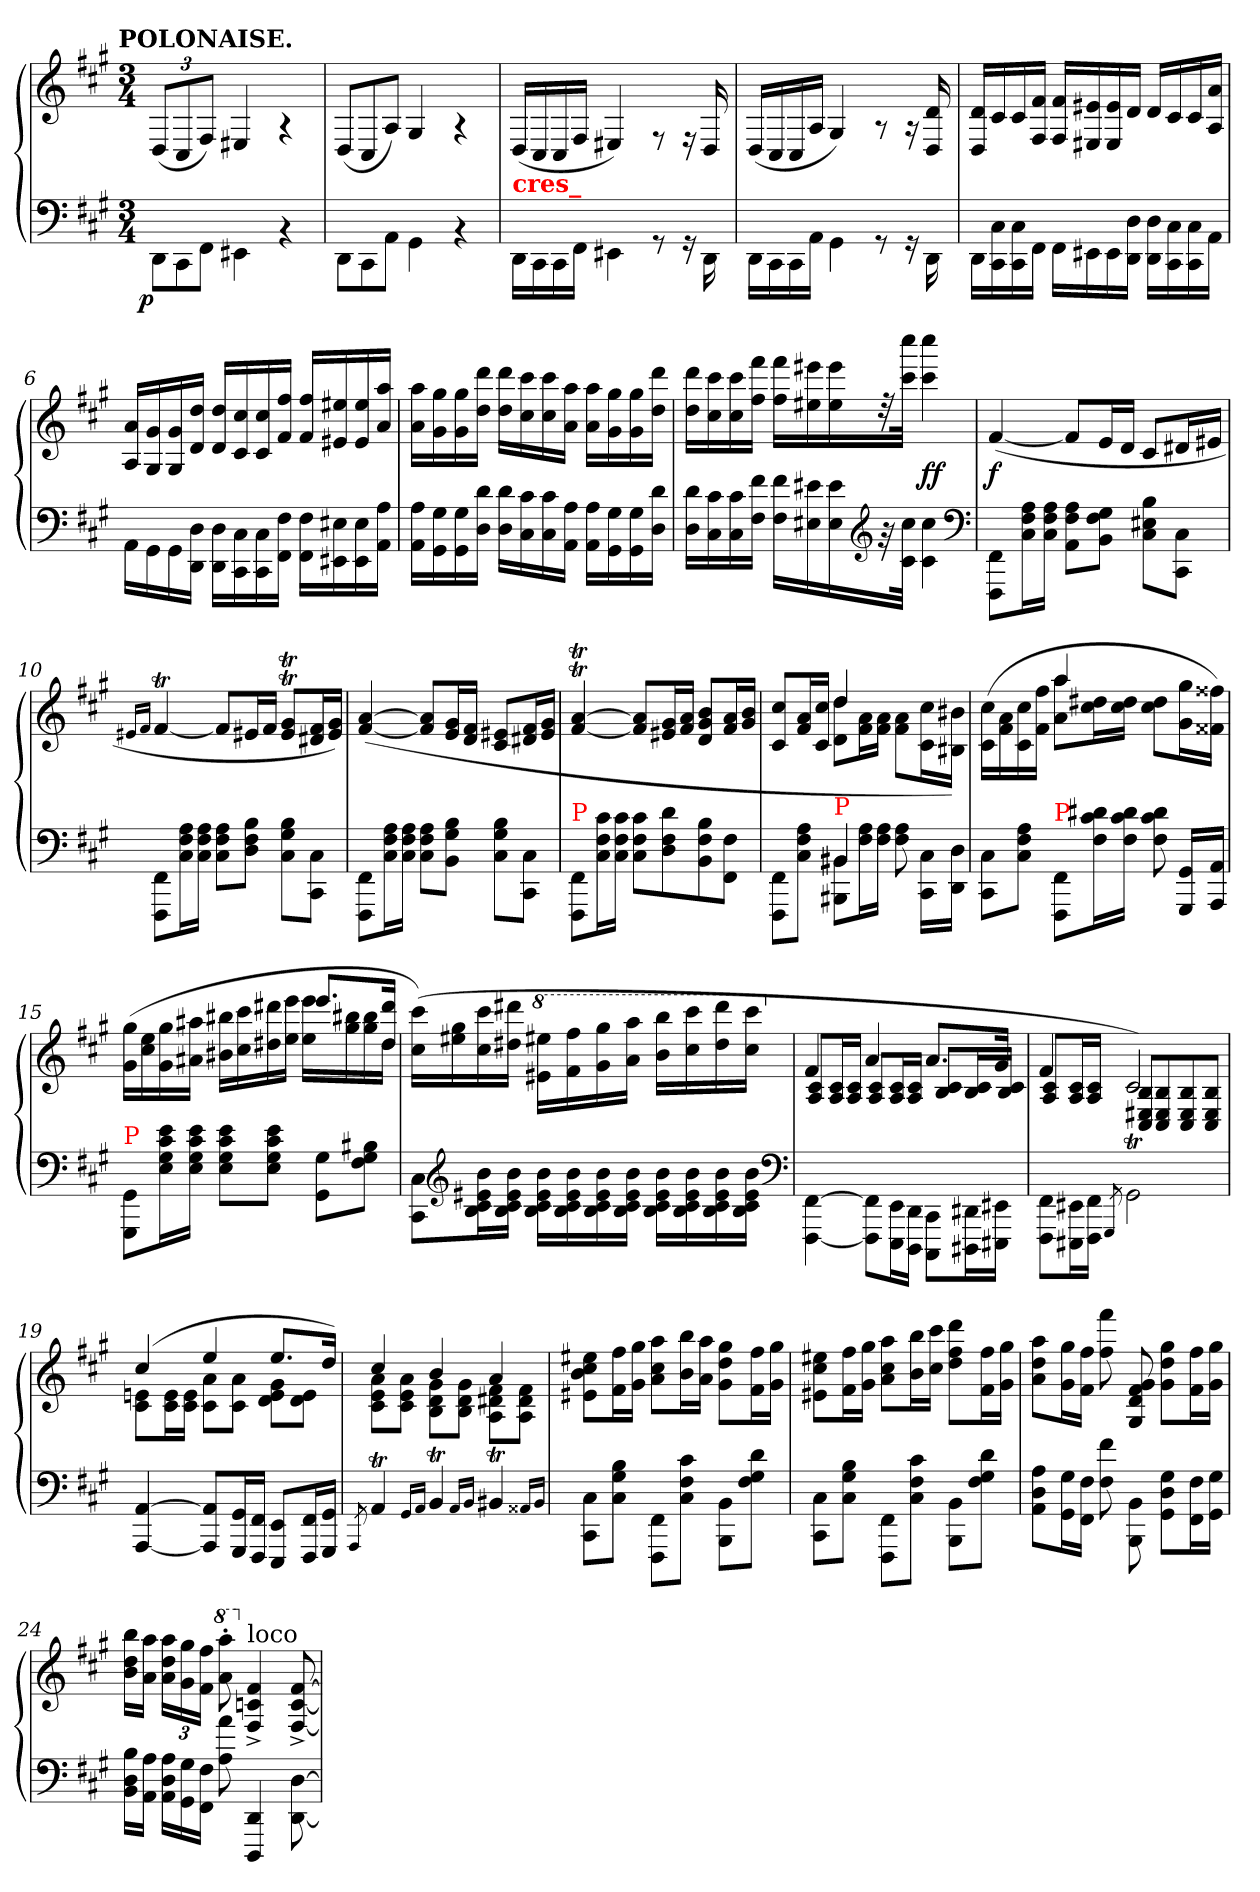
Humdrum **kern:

**kern	**kern	**dynam
*part1	*part1	*part1
*staff2	*staff1	*staff1/2
*clefF4	*clefG2	*
*k[f#c#g#]	*k[f#c#g#]	*
*f#:	*f#:	*
!!LO:TX:omd:t=POLONAISE.
*M3/4	*M3/4	*
*Xtuplet	*Xbrackettup	*
=1	=1	=1
!	!	!LO:DY:b=2:rj
12DD\L	(>12D/L	p
12CC#\	12C#/	.
12FF#\J	12F#/J)	.
4EE#X\	4E#X/	.
4rBB	4rA	.
=2	=2	=2
*	*Xtuplet	*
12DD\L	(>12D/L	.
12CC#\	12C#/	.
12AA\J	12A/J)	.
4GG#\	4G#/	.
4rBB	4rA	.
=3	=3	=3
!	!LO:TX:b:B:color=red:t=cres_	!
16DD\LL	(>16D/LL	.
16CC#\	16C#/	.
16CC#\	16C#/	.
16FF#\JJ	16F#/JJ	.
4EE#X\	4E#X/)	.
8rGG	8rF	.
16rGG	16rF	.
16DD\	16D/	.
=4	=4	=4
16DD\LL	(>16D/LL	.
16CC#\	16C#/	.
16CC#\	16C#/	.
16AA\JJ	16A/JJ	.
4GG#\	4G#/)	.
8rGG	8rA	.
16rGG	16rA	.
16DD\	16d/ 16D/	.
=5	=5	=5
16DD\LL	16d/ 16D/LL	.
16C# 16CC#	16c#	.
16C# 16CC#	16c#	.
16FF#\JJ	16f#/ 16F#/JJ	.
16FF#\LL	16f#/ 16F#/LL	.
16EE#X	16e#X 16E#X	.
16EE#\	16e#/ 16E#/	.
16D 16DDJJ	16dJJ	.
16D 16DDLL	16dLL	.
16C# 16CC#	16c#	.
16C# 16CC#	16c#	.
16AA\JJ	16a/ 16A/JJ	.
=6	=6	=6
16AA\LL	16a/ 16A/LL	.
16GG#\	16g#/ 16G#/	.
16GG#\	16g#/ 16G#/	.
16D 16DDJJ	16dd 16dJJ	.
16D\ 16DD\LL	16dd 16dLL	.
16C# 16CC#	16cc# 16c#	.
16C# 16CC#	16cc# 16c#	.
16F# 16FF#JJ	16ff# 16f#JJ	.
16F#\ 16FF#\LL	16ff#/ 16f#/LL	.
16E#X 16EE#X	16ee#X 16e#X	.
16E# 16EE#	16ee# 16e#	.
16A 16AAJJ	16aa 16aJJ	.
=7	=7	=7
16A 16AALL	16aa 16aLL	.
16G# 16GG#	16gg# 16g#	.
16G# 16GG#	16gg# 16g#	.
16d 16DJJ	16ddd 16ddJJ	.
16d 16DLL	16ddd 16ddLL	.
16c# 16C#	16ccc# 16cc#	.
16c# 16C#	16ccc# 16cc#	.
16A 16AAJJ	16aa 16aJJ	.
16A 16AALL	16aa 16aLL	.
16G# 16GG#	16gg# 16g#	.
16G# 16GG#	16gg# 16g#	.
16d 16DJJ	16ddd 16ddJJ	.
=8	=8	=8
16d 16DLL	16ddd 16ddLL	.
16c# 16C#	16ccc# 16cc#	.
16c# 16C#	16ccc# 16cc#	.
16f# 16F#JJ	16fff# 16ff#JJ	.
16f# 16F#LL	16fff# 16ff#LL	.
16e#X 16E#X	16eee#X 16ee#X	.
16e# 16E#	16eee# 16ee#	.
*clefG2	*	*
32rg	32rdd	.
32cc# 32c#JJk	32cccc# 32ccc#JJk	.
4cc#\ 4c#\	4cccc# 4ccc#	ff
*clefF4	*	*
=9	=9	=9
8FF#\ 8FFF#\L	(<[4f#	f
16A 16F# 16C#L	.	.
16A 16F# 16C#JJ	.	.
8A 8F# 8AAL	8f#L]	.
8G# 8F# 8BBJ	16eL	.
.	16dJJ	.
8B\ 8E#X\ 8C#\L	8c#L	.
8C# 8CC#J	16d#XL	.
.	16e#XJJ	.
=10	=10	=10
.	16qqe#X/LL	.
.	16qqf#/JJ	.
8FF#\ 8FFF#\L	[4f#T	.
16A 16F# 16C#L	.	.
16A 16F# 16C#JJ	.	.
8A 8F# 8C#L	8f#L]	.
8B 8F# 8DJ	16e#XL	.
.	16f#JJ	.
8B\ 8G#\ 8C#\L	8g#t 8e#tL	.
8C# 8CC#J	16f# 16d#XL	.
.	16g# 16e#JJ)	.
=11	=11	=11
8FF#\ 8FFF#\L	([4a [4f#	.
16A 16F# 16C#L	.	.
16A 16F# 16C#JJ	.	.
8A 8F# 8C#L	8a] 8f#]L	.
8B 8G# 8BBJ	16g# 16eL	.
.	16f# 16dJJ	.
8B\ 8G#\ 8C#\L	8e#X 8c#L	.
8C# 8CC#J	16f# 16d#XL	.
.	16g# 16e#JJ	.
=12	=12	=12
!LO:TX:a:color=red:t=P	!	!
8FF#/ 8FFF#/L	[4aT [4f#T	.
16c#\ 16F#\ 16C#\L	.	.
16c#\ 16F#\ 16C#\JJ	.	.
8c# 8F# 8C#L	8a] 8f#]L	.
8d 8F# 8D	16g# 16e#XL	.
.	16a 16f#JJ	.
8B 8F# 8BB	8b 8g# 8dL	.
8F# 8FF#J	16a 16f#L	.
.	16b 16g#JJ	.
=13	=13	=13
*^	*^	*
4ryy	8FF#\ 8FFF#\L	4ryy	8cc# 8c#L	.
.	8A 8F# 8C#J	.	16a 16f#L	.
.	.	.	16cc# 16c#JJ	.
!LO:TX:a:color=red:t=P	!	!	!	!
4BB#X/	8BB#X\ 8BBB#X\L	4dd	8dd 8dL	.
.	16A 16F#L	.	16a 16f#L	.
.	16A 16F#JJ	.	16a 16f#JJ	.
8ryy	8A\ 8F#\	8ryy	8a\ 8f#\L	.
8ryy	16C#\ 16CC#\LL	8ryy	16cc# 16c#L	.
.	16D 16DDJJ	.	16b#X 16B#XJJ)	.
*v	*v	*	*	*
=14	=14	=14	=14
8C#\ 8CC#\L	4ryy	(>16cc#\ 16c#\LL	.
.	.	16a 16f#	.
8A 8F# 8C#J	.	16cc# 16c#	.
.	.	16ff# 16f#JJ	.
!LO:TX:a:color=red:t=P	!	!	!
8FF#/ 8FFF#/L	4aa	8aa 8aL	.
16d#X\ 16c#\ 16F#\L	.	16dd#X 16cc#L	.
16d#\ 16c#\ 16F#\JJ	.	16dd# 16cc#JJ	.
8d# 8c# 8F#	8ryy	8dd# 8cc#L	.
16GG# 16GGG#LL	8ryy	16gg# 16g#L	.
16AA 16AAAJJ	.	16ff##X 16f##XJJ)	.
=15	=15	=15	=15
!LO:TX:a:color=red:t=P	!	!	!
8GG#/ 8GGG#/L	2ryy	(>16gg# 16g#LL	.
.	.	16ee 16cc#	.
16e\ 16c#\ 16G#\ 16E\L	.	16gg# 16g#	.
16e\ 16c#\ 16G#\ 16E\JJ	.	16aa#X 16a#XJJ	.
8e 8c# 8G# 8EL	.	16bb#X 16b#XLL	.
.	.	16ccc# 16cc#	.
8e 8c# 8G# 8EJ	.	16ddd#X 16dd#X	.
.	.	16eee 16eeJJ	.
8G# 8GG#L	8.eeeL	16eee 16eeLL	.
.	.	16bb#X 16gg#	.
8B#X 8G# 8F#J	.	16bb# 16gg#	.
.	16ddd# 16dd#Jk	16dd#JJ	.
*	*v	*v	*
=16	=16	=16
8C#\ 8CC#\L	(>16ccc# 16cc#LL)	.
.	16gg# 16ee#X	.
*clefG2	*	*
16b 16e#X 16c# 16BL	16ccc# 16cc#	.
16b 16e# 16c# 16BJJ	16ddd#X 16dd#XJJ	.
*	*8va	*
16b\ 16e#\ 16c#\ 16B\LL	16eee#X 16ee#XLL	.
16b 16e# 16c# 16B	16fff# 16ff#	.
16b 16e# 16c# 16B	16ggg# 16gg#	.
16b 16e# 16c# 16BJJ	16aaa 16aaJJ	.
16b\ 16e#\ 16c#\ 16B\LL	16bbb 16bbLL	.
16b 16e# 16c# 16B	16cccc# 16ccc#	.
16b 16e# 16c# 16B	16dddd# 16ddd#	.
16b 16e# 16c# 16BJJ	16cccc# 16ccc#JJ	.
*clefF4	*	*
=17	=17	=17
*	*X8va	*
*	*^	*
[4FF#\ [4FFF#\	4f#	8c#/ 8A/L	.
.	.	16c#/ 16A/L	.
.	.	16c#/ 16A/JJ	.
8FF#]\ 8FFF#]\L	4a	8c#/ 8A/L	.
16EE\ 16EEE\L	.	16c#/ 16A/L	.
16DD\ 16DDD\JJ	.	16c#/ 16A/JJ	.
8CC#\ 8CCC#\L	8.aL	8c#/ 8B/L	.
16DD#X\ 16DDD#X\L	.	16c#/ 16B/L	.
16EE#X\ 16EEE#X\JJ	16g#Jk	16c#/ 16B/JJ	.
=18	=18	=18	=18
8FF#\ 8FFF#\L	4f#	8c#/ 8A/L	.
16EE#X\ 16EEE#X\L	.	16c#/ 16A/L	.
16FF#\ 16FFF#\JJ	.	16c#/ 16A/JJ	.
8qGGG#/	.	.	.
2GG#t\	2c#)	8B/ 8E#X/ 8C#/L	.
.	.	8B/ 8E#/ 8C#/	.
.	.	8B/ 8E#/ 8C#/	.
.	.	8B/ 8E#/ 8C#/J	.
=19	=19	=19	=19
[4AA [4AAA	(>4cc#	8en 8c#L	.
.	.	16e 16c#L	.
.	.	16e 16c#JJ	.
8AA] 8AAA]L	4ee	8a 8c#L	.
16GG# 16GGG#L	.	8a 8c#J	.
16FF# 16FFF#JJ	.	.	.
8EE 8EEEL	8.eeL	8g# 8e 8dL	.
16FF# 16FFF#L	.	8e 8dJ	.
16GG# 16GGG#JJ	16ddJk)	.	.
=20	=20	=20	=20
8qAAA/	.	.	.
4AAT	4cc#	8a 8e 8c#L	.
.	.	8a 8e 8c#J	.
16qqGG#TTT/LL	.	.	.
16qqAA/JJ	.	.	.
4BBT	4b	8g# 8d 8BL	.
.	.	8g# 8d 8BJ	.
16qqAATTT/LL	.	.	.
16qqBB/JJ	.	.	.
4BB#Xt	4a	8f# 8d#X 8AL	.
.	.	8f# 8d# 8AJ	.
*	*v	*v	*
16qqAA##XTTT/LL	.	.
16qqBB#/JJ	.	.
=21	=21	=21
8C#\ 8CC#\L	8ee#X 8cc# 8b 8e#XL	.
8B 8G# 8C#J	16ff# 16f#L	.
.	16gg# 16g#JJ	.
8FF#\ 8FFF#\L	8aa 8cc# 8aL	.
8c# 8F# 8C#J	16bb 16bL	.
.	16aa 16aJJ	.
8BB\ 8BBB\L	8gg# 8dd 8g#L	.
8d 8G# 8F#J	16ff# 16f#L	.
.	16gg# 16g#JJ	.
=22	=22	=22
8C#\ 8CC#\L	8ee#X 8cc# 8e#XL	.
8B 8G# 8C#J	16ff# 16f#L	.
.	16gg# 16g#JJ	.
8FF#\ 8FFF#\L	8aa 8cc# 8aL	.
8c# 8F# 8C#J	16bb 16bL	.
.	16ccc# 16cc#JJ	.
8BB\ 8BBB\L	8ddd 8ff# 8ddL	.
8d 8G# 8F#J	16ff# 16f#L	.
.	16gg# 16g#JJ	.
=23	=23	=23
8A\ 8D\ 8AA\L	8aa 8dd 8aL	.
16G# 16GG#L	16gg# 16g#L	.
16F# 16FF#JJ	16ff# 16f#JJ	.
8f# 8F#	8fff# 8ff#	.
8BB\ 8BBB\	8g#/ 8f#/ 8d/ 8G#/	.
8G#\ 8D\ 8GG#\L	8gg# 8dd 8g#L	.
16F# 16FF#L	16ff# 16f#L	.
16G# 16GG#JJ	16gg# 16g#JJ	.
=24	=24	=24
16B 16D 16BBLL	16bb 16dd 16bLL	.
16A 16AAJJ	16aa 16aJJ	.
*	*tuplet	*
24A\ 24D\ 24AA\LL	24aa 24dd 24aLL	.
24G# 24GG#	24gg# 24g#	.
24F# 24FF#JJ	24ff# 24f#JJ	.
*	*8va	*
8a 8A	8aaa' 8aa'	.
*	*X8va	*
!	!LO:TX:a:t=loco	!
4DD/ 4DDD/	4f#^>/ 4cn^>/ 4F#^>/	.
[8D\ [8DD\	[8f#^>/ [8c^>/ [8F#^>/	.
=	=	=
*-	*-	*-
